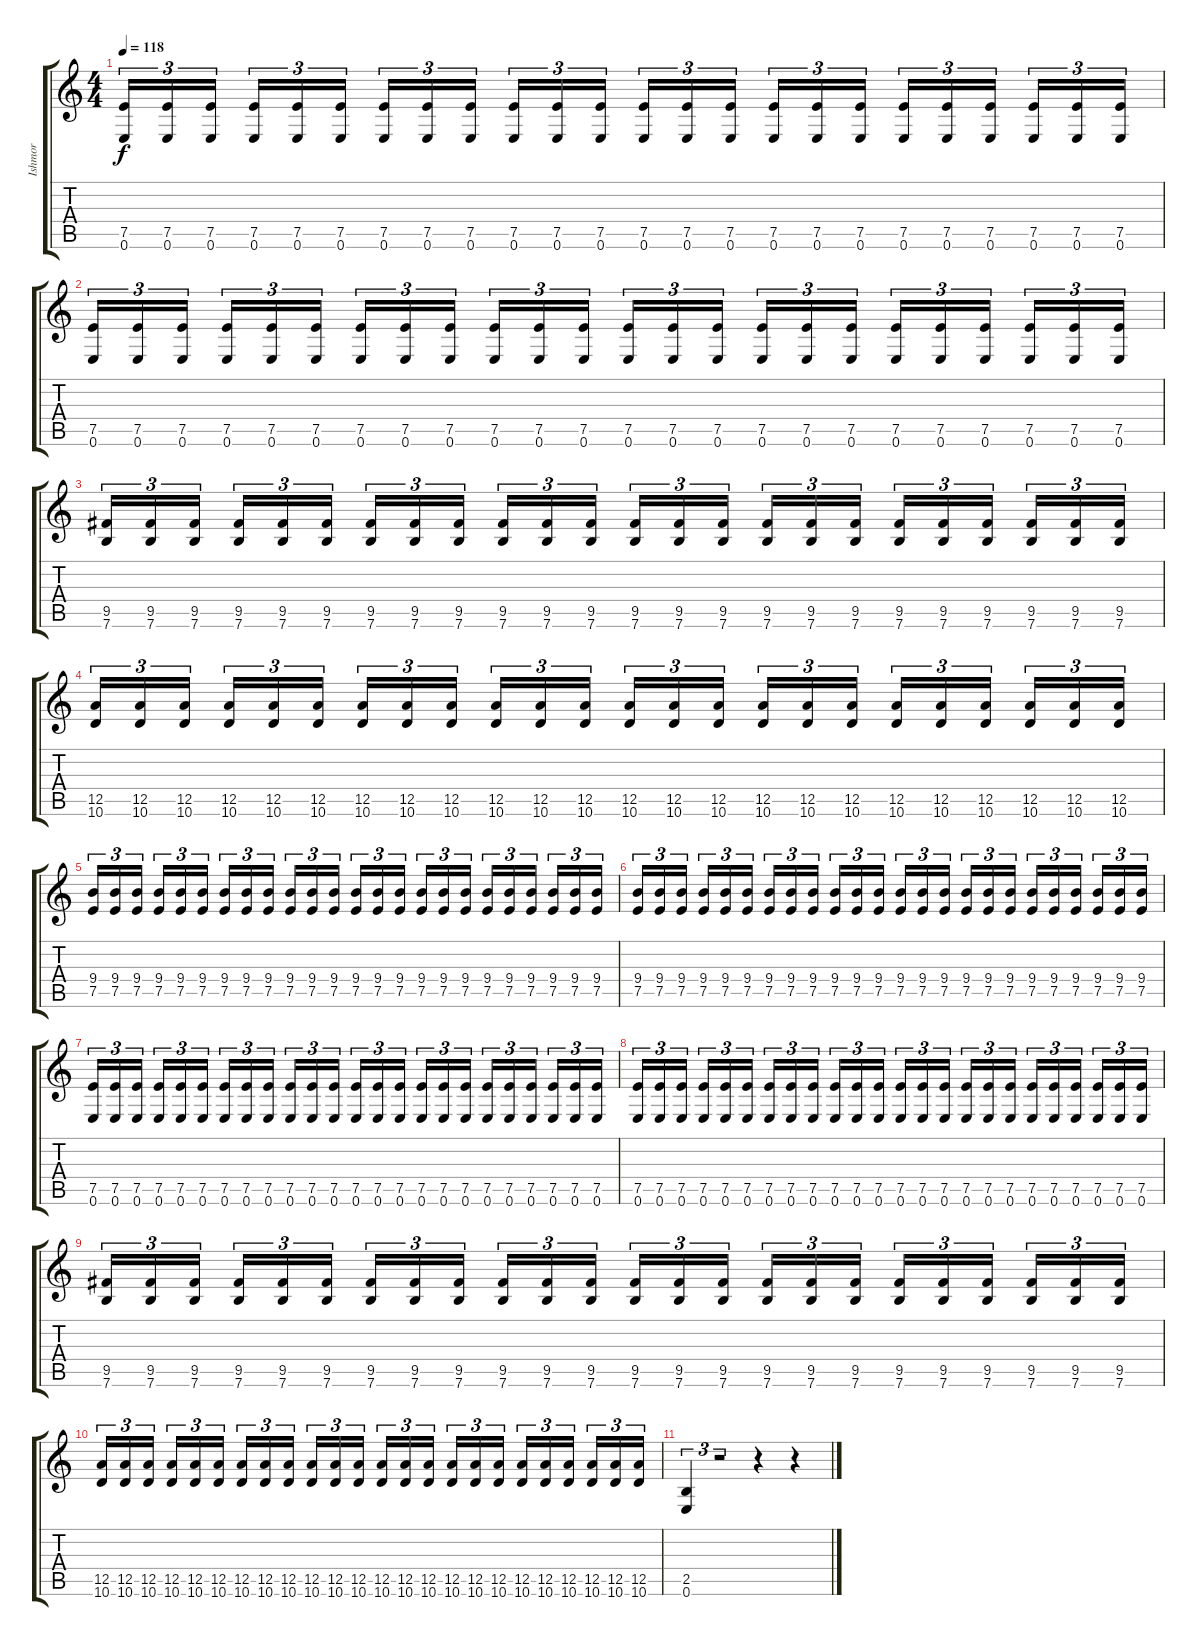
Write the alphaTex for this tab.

\track ("Ishmor" "Ishmor") {instrument distortionguitar}
\staff {score tabs}
\tuning (E4 B3 G3 D3 A2 E2) {hide}
\ts (4 4)
\tempo 118
\clef g2
\ks c
(7.5 0.6).16{tu (3 2) dy f} (7.5 0.6).16{tu (3 2)} (7.5 0.6).16{tu (3 2)} (7.5 0.6).16{tu (3 2)} (7.5 0.6).16{tu (3 2)} (7.5 0.6).16{tu (3 2)} (7.5 0.6).16{tu (3 2)} (7.5 0.6).16{tu (3 2)} (7.5 0.6).16{tu (3 2)} (7.5 0.6).16{tu (3 2)} (7.5 0.6).16{tu (3 2)} (7.5 0.6).16{tu (3 2)} (7.5 0.6).16{tu (3 2)} (7.5 0.6).16{tu (3 2)} (7.5 0.6).16{tu (3 2)} (7.5 0.6).16{tu (3 2)} (7.5 0.6).16{tu (3 2)} (7.5 0.6).16{tu (3 2)} (7.5 0.6).16{tu (3 2)} (7.5 0.6).16{tu (3 2)} (7.5 0.6).16{tu (3 2)} (7.5 0.6).16{tu (3 2)} (7.5 0.6).16{tu (3 2)} (7.5 0.6).16{tu (3 2)} |
(7.5 0.6).16{tu (3 2)} (7.5 0.6).16{tu (3 2)} (7.5 0.6).16{tu (3 2)} (7.5 0.6).16{tu (3 2)} (7.5 0.6).16{tu (3 2)} (7.5 0.6).16{tu (3 2)} (7.5 0.6).16{tu (3 2)} (7.5 0.6).16{tu (3 2)} (7.5 0.6).16{tu (3 2)} (7.5 0.6).16{tu (3 2)} (7.5 0.6).16{tu (3 2)} (7.5 0.6).16{tu (3 2)} (7.5 0.6).16{tu (3 2)} (7.5 0.6).16{tu (3 2)} (7.5 0.6).16{tu (3 2)} (7.5 0.6).16{tu (3 2)} (7.5 0.6).16{tu (3 2)} (7.5 0.6).16{tu (3 2)} (7.5 0.6).16{tu (3 2)} (7.5 0.6).16{tu (3 2)} (7.5 0.6).16{tu (3 2)} (7.5 0.6).16{tu (3 2)} (7.5 0.6).16{tu (3 2)} (7.5 0.6).16{tu (3 2)} |
(9.5 7.6).16{tu (3 2)} (9.5 7.6).16{tu (3 2)} (9.5 7.6).16{tu (3 2)} (9.5 7.6).16{tu (3 2)} (9.5 7.6).16{tu (3 2)} (9.5 7.6).16{tu (3 2)} (9.5 7.6).16{tu (3 2)} (9.5 7.6).16{tu (3 2)} (9.5 7.6).16{tu (3 2)} (9.5 7.6).16{tu (3 2)} (9.5 7.6).16{tu (3 2)} (9.5 7.6).16{tu (3 2)} (9.5 7.6).16{tu (3 2)} (9.5 7.6).16{tu (3 2)} (9.5 7.6).16{tu (3 2)} (9.5 7.6).16{tu (3 2)} (9.5 7.6).16{tu (3 2)} (9.5 7.6).16{tu (3 2)} (9.5 7.6).16{tu (3 2)} (9.5 7.6).16{tu (3 2)} (9.5 7.6).16{tu (3 2)} (9.5 7.6).16{tu (3 2)} (9.5 7.6).16{tu (3 2)} (9.5 7.6).16{tu (3 2)} |
(12.5 10.6).16{tu (3 2)} (12.5 10.6).16{tu (3 2)} (12.5 10.6).16{tu (3 2)} (12.5 10.6).16{tu (3 2)} (12.5 10.6).16{tu (3 2)} (12.5 10.6).16{tu (3 2)} (12.5 10.6).16{tu (3 2)} (12.5 10.6).16{tu (3 2)} (12.5 10.6).16{tu (3 2)} (12.5 10.6).16{tu (3 2)} (12.5 10.6).16{tu (3 2)} (12.5 10.6).16{tu (3 2)} (12.5 10.6).16{tu (3 2)} (12.5 10.6).16{tu (3 2)} (12.5 10.6).16{tu (3 2)} (12.5 10.6).16{tu (3 2)} (12.5 10.6).16{tu (3 2)} (12.5 10.6).16{tu (3 2)} (12.5 10.6).16{tu (3 2)} (12.5 10.6).16{tu (3 2)} (12.5 10.6).16{tu (3 2)} (12.5 10.6).16{tu (3 2)} (12.5 10.6).16{tu (3 2)} (12.5 10.6).16{tu (3 2)} |
(9.4 7.5).16{tu (3 2)} (9.4 7.5).16{tu (3 2)} (9.4 7.5).16{tu (3 2)} (9.4 7.5).16{tu (3 2)} (9.4 7.5).16{tu (3 2)} (9.4 7.5).16{tu (3 2)} (9.4 7.5).16{tu (3 2)} (9.4 7.5).16{tu (3 2)} (9.4 7.5).16{tu (3 2)} (9.4 7.5).16{tu (3 2)} (9.4 7.5).16{tu (3 2)} (9.4 7.5).16{tu (3 2)} (9.4 7.5).16{tu (3 2)} (9.4 7.5).16{tu (3 2)} (9.4 7.5).16{tu (3 2)} (9.4 7.5).16{tu (3 2)} (9.4 7.5).16{tu (3 2)} (9.4 7.5).16{tu (3 2)} (9.4 7.5).16{tu (3 2)} (9.4 7.5).16{tu (3 2)} (9.4 7.5).16{tu (3 2)} (9.4 7.5).16{tu (3 2)} (9.4 7.5).16{tu (3 2)} (9.4 7.5).16{tu (3 2)} |
(9.4 7.5).16{tu (3 2)} (9.4 7.5).16{tu (3 2)} (9.4 7.5).16{tu (3 2)} (9.4 7.5).16{tu (3 2)} (9.4 7.5).16{tu (3 2)} (9.4 7.5).16{tu (3 2)} (9.4 7.5).16{tu (3 2)} (9.4 7.5).16{tu (3 2)} (9.4 7.5).16{tu (3 2)} (9.4 7.5).16{tu (3 2)} (9.4 7.5).16{tu (3 2)} (9.4 7.5).16{tu (3 2)} (9.4 7.5).16{tu (3 2)} (9.4 7.5).16{tu (3 2)} (9.4 7.5).16{tu (3 2)} (9.4 7.5).16{tu (3 2)} (9.4 7.5).16{tu (3 2)} (9.4 7.5).16{tu (3 2)} (9.4 7.5).16{tu (3 2)} (9.4 7.5).16{tu (3 2)} (9.4 7.5).16{tu (3 2)} (9.4 7.5).16{tu (3 2)} (9.4 7.5).16{tu (3 2)} (9.4 7.5).16{tu (3 2)} |
(7.5 0.6).16{tu (3 2)} (7.5 0.6).16{tu (3 2)} (7.5 0.6).16{tu (3 2)} (7.5 0.6).16{tu (3 2)} (7.5 0.6).16{tu (3 2)} (7.5 0.6).16{tu (3 2)} (7.5 0.6).16{tu (3 2)} (7.5 0.6).16{tu (3 2)} (7.5 0.6).16{tu (3 2)} (7.5 0.6).16{tu (3 2)} (7.5 0.6).16{tu (3 2)} (7.5 0.6).16{tu (3 2)} (7.5 0.6).16{tu (3 2)} (7.5 0.6).16{tu (3 2)} (7.5 0.6).16{tu (3 2)} (7.5 0.6).16{tu (3 2)} (7.5 0.6).16{tu (3 2)} (7.5 0.6).16{tu (3 2)} (7.5 0.6).16{tu (3 2)} (7.5 0.6).16{tu (3 2)} (7.5 0.6).16{tu (3 2)} (7.5 0.6).16{tu (3 2)} (7.5 0.6).16{tu (3 2)} (7.5 0.6).16{tu (3 2)} |
(7.5 0.6).16{tu (3 2)} (7.5 0.6).16{tu (3 2)} (7.5 0.6).16{tu (3 2)} (7.5 0.6).16{tu (3 2)} (7.5 0.6).16{tu (3 2)} (7.5 0.6).16{tu (3 2)} (7.5 0.6).16{tu (3 2)} (7.5 0.6).16{tu (3 2)} (7.5 0.6).16{tu (3 2)} (7.5 0.6).16{tu (3 2)} (7.5 0.6).16{tu (3 2)} (7.5 0.6).16{tu (3 2)} (7.5 0.6).16{tu (3 2)} (7.5 0.6).16{tu (3 2)} (7.5 0.6).16{tu (3 2)} (7.5 0.6).16{tu (3 2)} (7.5 0.6).16{tu (3 2)} (7.5 0.6).16{tu (3 2)} (7.5 0.6).16{tu (3 2)} (7.5 0.6).16{tu (3 2)} (7.5 0.6).16{tu (3 2)} (7.5 0.6).16{tu (3 2)} (7.5 0.6).16{tu (3 2)} (7.5 0.6).16{tu (3 2)} |
(9.5 7.6).16{tu (3 2)} (9.5 7.6).16{tu (3 2)} (9.5 7.6).16{tu (3 2)} (9.5 7.6).16{tu (3 2)} (9.5 7.6).16{tu (3 2)} (9.5 7.6).16{tu (3 2)} (9.5 7.6).16{tu (3 2)} (9.5 7.6).16{tu (3 2)} (9.5 7.6).16{tu (3 2)} (9.5 7.6).16{tu (3 2)} (9.5 7.6).16{tu (3 2)} (9.5 7.6).16{tu (3 2)} (9.5 7.6).16{tu (3 2)} (9.5 7.6).16{tu (3 2)} (9.5 7.6).16{tu (3 2)} (9.5 7.6).16{tu (3 2)} (9.5 7.6).16{tu (3 2)} (9.5 7.6).16{tu (3 2)} (9.5 7.6).16{tu (3 2)} (9.5 7.6).16{tu (3 2)} (9.5 7.6).16{tu (3 2)} (9.5 7.6).16{tu (3 2)} (9.5 7.6).16{tu (3 2)} (9.5 7.6).16{tu (3 2)} |
(12.5 10.6).16{tu (3 2)} (12.5 10.6).16{tu (3 2)} (12.5 10.6).16{tu (3 2)} (12.5 10.6).16{tu (3 2)} (12.5 10.6).16{tu (3 2)} (12.5 10.6).16{tu (3 2)} (12.5 10.6).16{tu (3 2)} (12.5 10.6).16{tu (3 2)} (12.5 10.6).16{tu (3 2)} (12.5 10.6).16{tu (3 2)} (12.5 10.6).16{tu (3 2)} (12.5 10.6).16{tu (3 2)} (12.5 10.6).16{tu (3 2)} (12.5 10.6).16{tu (3 2)} (12.5 10.6).16{tu (3 2)} (12.5 10.6).16{tu (3 2)} (12.5 10.6).16{tu (3 2)} (12.5 10.6).16{tu (3 2)} (12.5 10.6).16{tu (3 2)} (12.5 10.6).16{tu (3 2)} (12.5 10.6).16{tu (3 2)} (12.5 10.6).16{tu (3 2)} (12.5 10.6).16{tu (3 2)} (12.5 10.6).16{tu (3 2)} |
(2.5 0.6).4{tu (3 2)} r.2{tu (3 2)} r.4 r.4
